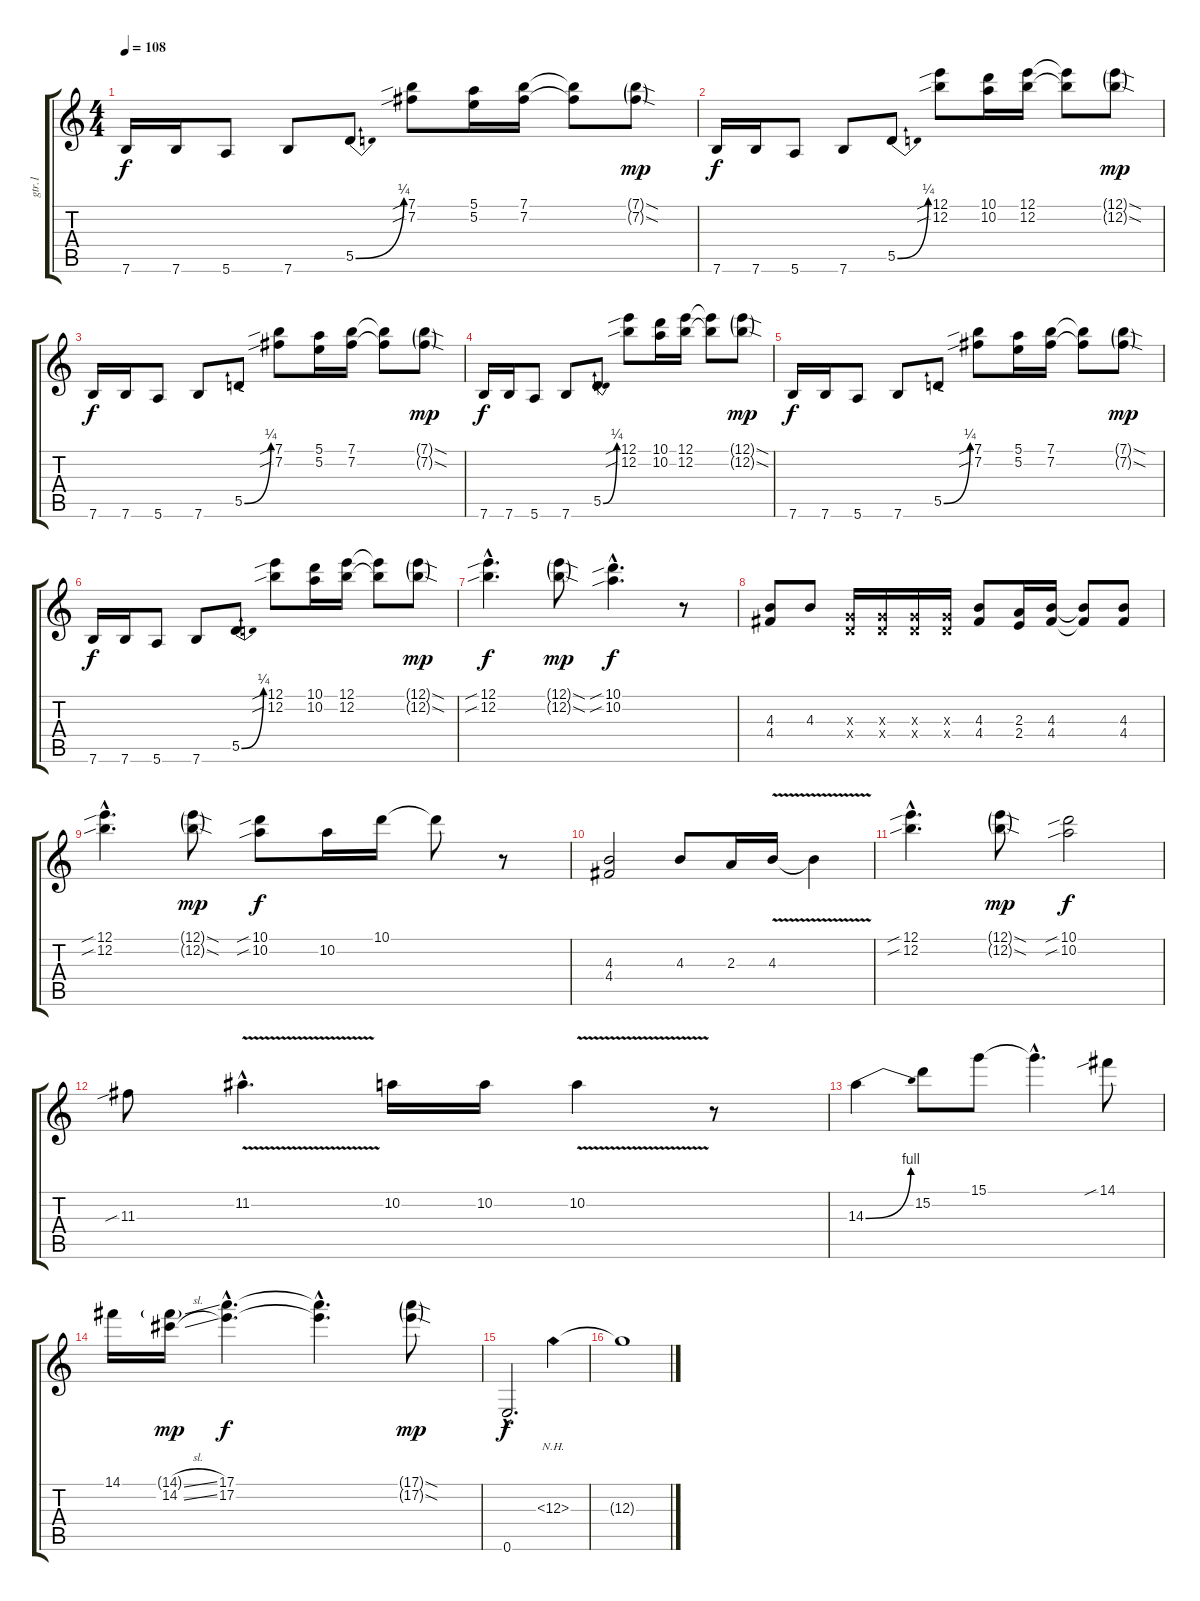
\track ("gtr.1" "gtr.1") {instrument distortionguitar}
\staff {score tabs}
\tuning (E4 B3 G3 D3 A2 E2) {hide}
\ts (4 4)
\tempo 108
\clef g2
\ks c
7.6.16{dy f} 7.6.16 5.6.8 7.6.8 5.5{be (bend 0 0 60 1)}.8 (7.1{sib} 7.2{sib}).8 (5.1 5.2).16 (7.1 7.2).16 (7.1{t} 7.2{t}).8 (7.1{sod g} 7.2{sod g}).8{dy mp} |
7.6.16{dy f} 7.6.16 5.6.8 7.6.8 5.5{be (bend 0 0 60 1)}.8 (12.1{sib} 12.2{sib}).8 (10.1 10.2).16 (12.1 12.2).16 (12.1{t} 12.2{t}).8 (12.1{sod g} 12.2{sod g}).8{dy mp} |
7.6.16{dy f} 7.6.16 5.6.8 7.6.8 5.5{be (bend 0 0 60 1)}.8 (7.1{sib} 7.2{sib}).8 (5.1 5.2).16 (7.1 7.2).16 (7.1{t} 7.2{t}).8 (7.1{sod g} 7.2{sod g}).8{dy mp} |
7.6.16{dy f} 7.6.16 5.6.8 7.6.8 5.5{be (bend 0 0 60 1)}.8 (12.1{sib} 12.2{sib}).8 (10.1 10.2).16 (12.1 12.2).16 (12.1{t} 12.2{t}).8 (12.1{sod g} 12.2{sod g}).8{dy mp} |
7.6.16{dy f} 7.6.16 5.6.8 7.6.8 5.5{be (bend 0 0 60 1)}.8 (7.1{sib} 7.2{sib}).8 (5.1 5.2).16 (7.1 7.2).16 (7.1{t} 7.2{t}).8 (7.1{sod g} 7.2{sod g}).8{dy mp} |
7.6.16{dy f} 7.6.16 5.6.8 7.6.8 5.5{be (bend 0 0 60 1)}.8 (12.1{sib} 12.2{sib}).8 (10.1 10.2).16 (12.1 12.2).16 (12.1{t} 12.2{t}).8 (12.1{sod g} 12.2{sod g}).8{dy mp} |
(12.1{sib hac} 12.2{sib hac}).4{d dy f} (12.1{sod g} 12.2{sod g}).8{dy mp} (10.1{sib hac} 10.2{sib hac}).4{d dy f} r.8 |
(4.3 4.4).8 4.3.8 (0.3{x} 0.4{x}).16 (0.3{x} 0.4{x}).16 (0.3{x} 0.4{x}).16 (0.3{x} 0.4{x}).16 (4.3 4.4).8 (2.3 2.4).16 (4.3 4.4).16 (4.3{t} 4.4{t}).8 (4.3 4.4).8 |
(12.1{sib hac} 12.2{sib hac}).4{d} (12.1{sod g} 12.2{sod g}).8{dy mp} (10.1{sib} 10.2{sib}).8{dy f} 10.2.16 10.1.16 10.1{t}.8 r.8 |
(4.3 4.4).2 4.3.8 2.3.16 4.3{v}.16 4.3{t}.4 |
(12.1{sib hac} 12.2{sib hac}).4{d} (12.1{sod g} 12.2{sod g}).8{dy mp} (10.1{sib} 10.2{sib}).2{dy f} |
11.3{sib}.8 11.2{v hac}.4{d} 10.2.16 10.2.16 10.2{v}.4 r.8 |
14.3{be (bend 0 0 60 4)}.4 15.2.8 15.1.8 15.1{hac t}.4{d} 14.1{sib}.8 |
14.1.16 (14.1{sl g} 14.2{sl}).16{dy mp} (17.1{hac} 17.2{hac}).4{d dy f} (17.1{hac t} 17.2{hac t}).4{d} (17.1{sod g} 17.2{sod g}).8{dy mp} |
0.6{hac}.2{d dy f} 12.3{nh}.4 |
12.3{t}.1
